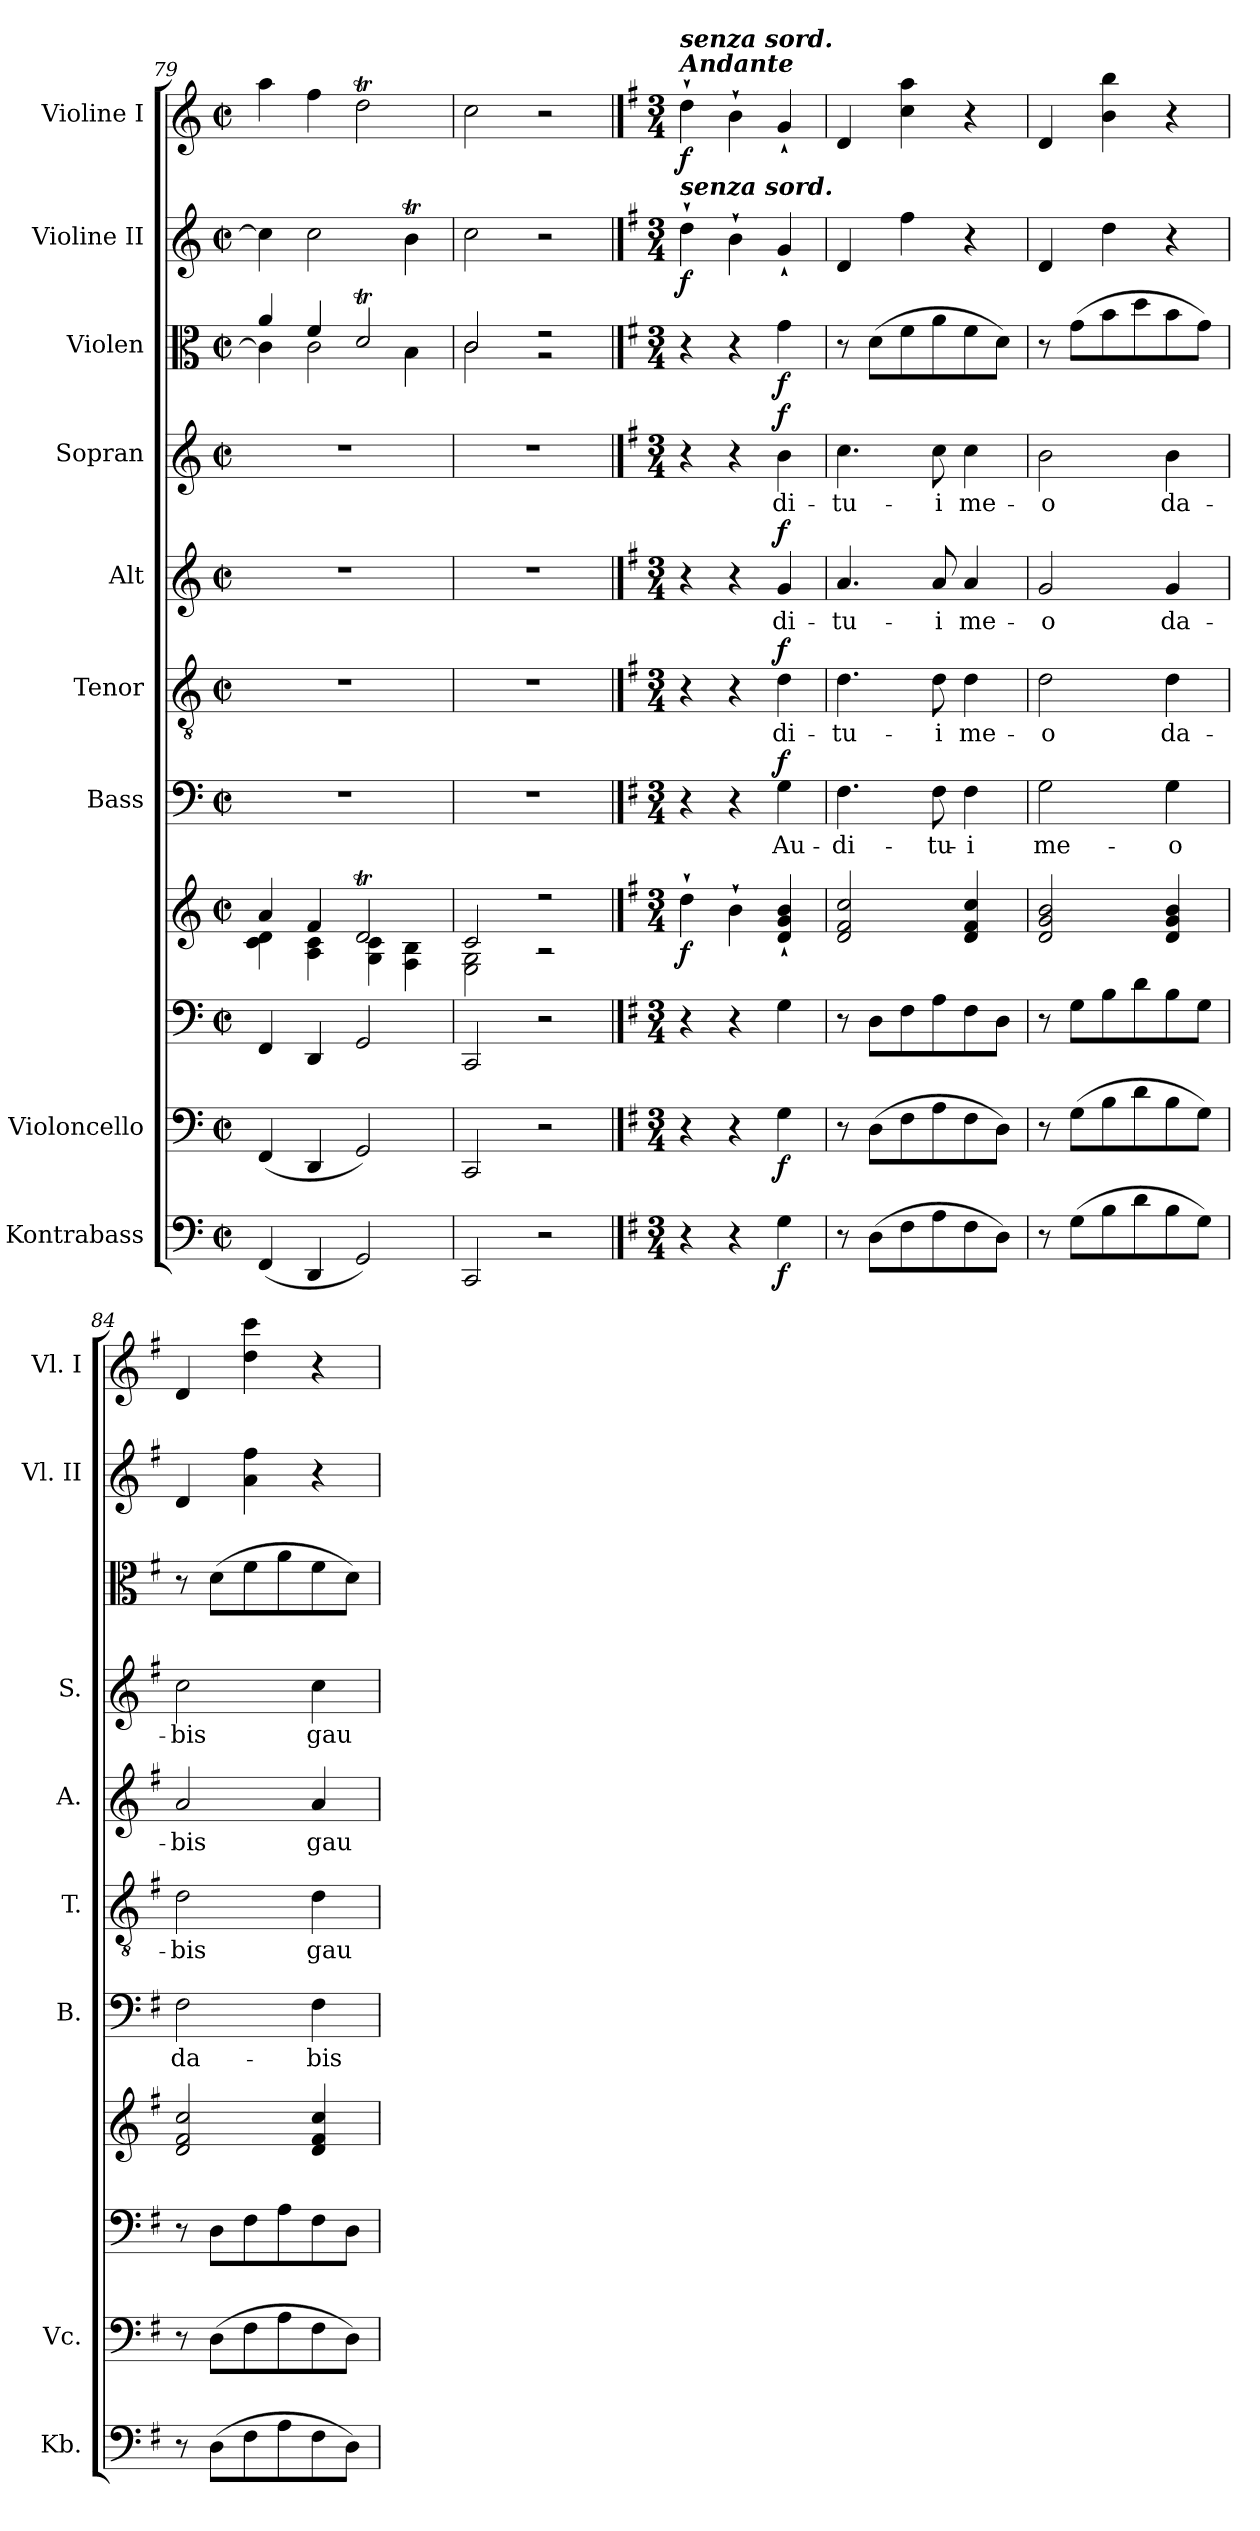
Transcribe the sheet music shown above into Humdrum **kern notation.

**kern	**dynam	**kern	**dynam	**kern	**kern	**dynam	**kern	**text	**dynam	**kern	**text	**dynam	**kern	**text	**dynam	**kern	**text	**dynam	**kern	**dynam	**kern	**dynam	**kern	**dynam
*part10	*part10	*part9	*part9	*part8	*part8	*part8	*part7	*part7	*part7	*part6	*part6	*part6	*part5	*part5	*part5	*part4	*part4	*part4	*part3	*part3	*part2	*part2	*part1	*part1
*staff11	*staff11	*staff10	*staff10	*staff9	*staff8	*staff8/9	*staff7	*staff7	*staff7	*staff6	*staff6	*staff6	*staff5	*staff5	*staff5	*staff4	*staff4	*staff4	*staff3	*staff3	*staff2	*staff2	*staff1	*staff1
*I"Kontrabass	*	*I"Violoncello	*	*	*	*	*I"Bass	*	*	*I"Tenor	*	*	*I"Alt	*	*	*I"Sopran	*	*	*I"Violen	*	*I"Violine II	*	*I"Violine I	*
*I'Kb.	*	*I'Vc.	*	*	*	*	*I'B.	*	*	*I'T.	*	*	*I'A.	*	*	*I'S.	*	*	*	*	*I'Vl. II	*	*I'Vl. I	*
*clefF4	*	*clefF4	*	*clefF4	*clefG2	*	*clefF4	*	*	*clefGv2	*	*	*clefG2	*	*	*clefG2	*	*	*clefC3	*	*clefG2	*	*clefG2	*
*ITrd7c12	*	*	*	*	*	*	*	*	*	*	*	*	*	*	*	*	*	*	*	*	*	*	*	*
*k[]	*	*k[]	*	*k[]	*k[]	*	*k[]	*	*	*k[]	*	*	*k[]	*	*	*k[]	*	*	*k[]	*	*k[]	*	*k[]	*
*C:	*	*C:	*	*C:	*C:	*	*C:	*	*	*C:	*	*	*C:	*	*	*C:	*	*	*C:	*	*C:	*	*C:	*
*M2/2	*	*M2/2	*	*M2/2	*M2/2	*	*M2/2	*	*	*M2/2	*	*	*M2/2	*	*	*M2/2	*	*	*M2/2	*	*M2/2	*	*M2/2	*
*met(c|)	*	*met(c|)	*	*met(c|)	*met(c|)	*	*met(c|)	*	*	*met(c|)	*	*	*met(c|)	*	*	*met(c|)	*	*	*met(c|)	*	*met(c|)	*	*met(c|)	*
=79	=79	=79	=79	=79	=79	=79	=79	=79	=79	=79	=79	=79	=79	=79	=79	=79	=79	=79	=79	=79	=79	=79	=79	=79
*	*	*	*	*	*^	*	*	*	*	*	*	*	*	*	*	*	*	*	*^	*	*	*	*	*
(<4FFF/	.	(<4FF/	.	4FF/	4a/	4c\ 4d\	.	1r	.	.	1r	.	.	1r	.	.	1r	.	.	4a/	4c\]	.	4cc\]	.	4aa\	.
4DDD/	.	4DD/	.	4DD/	4f/	4A\ 4c\	.	.	.	.	.	.	.	.	.	.	.	.	.	4f/	2c\	.	2cc\	.	4ff\	.
2GGG/)	.	2GG/)	.	2GG/	2dT/	4G\ 4c\	.	.	.	.	.	.	.	.	.	.	.	.	.	2dT/	.	.	.	.	2ddT\	.
.	.	.	.	.	.	4F\ 4B\	.	.	.	.	.	.	.	.	.	.	.	.	.	.	4B\	.	4bt\	.	.	.
=80	=80	=80	=80	=80	=80	=80	=80	=80	=80	=80	=80	=80	=80	=80	=80	=80	=80	=80	=80	=80	=80	=80	=80	=80	=80	=80
2CCC/	.	2CC/	.	2CC/	2c/	2E\ 2G\	.	1r	.	.	1r	.	.	1r	.	.	1r	.	.	2c/	2c\	.	2cc\	.	2cc\	.
2r	.	2r	.	2r	2r	2r	.	.	.	.	.	.	.	.	.	.	.	.	.	2r	2r	.	2r	.	2r	.
*	*	*	*	*	*v	*v	*	*	*	*	*	*	*	*	*	*	*	*	*	*v	*v	*	*	*	*	*
!!LO:PB:g=z
==81	==81	==81	==81	==81	==81	==81	==81	==81	==81	==81	==81	==81	==81	==81	==81	==81	==81	==81	==81	==81	==81	==81	==81	==81
*k[f#]	*	*k[f#]	*	*k[f#]	*k[f#]	*	*k[f#]	*	*	*k[f#]	*	*	*k[f#]	*	*	*k[f#]	*	*	*k[f#]	*	*k[f#]	*	*k[f#]	*
*G:	*	*G:	*	*G:	*G:	*	*G:	*	*	*G:	*	*	*G:	*	*	*G:	*	*	*G:	*	*G:	*	*G:	*
*M3/4	*	*M3/4	*	*M3/4	*M3/4	*	*M3/4	*	*	*M3/4	*	*	*M3/4	*	*	*M3/4	*	*	*M3/4	*	*M3/4	*	*M3/4	*
*	*	*	*	*	*^	*	*	*	*	*	*	*	*	*	*	*	*	*	*^	*	*	*	*	*
!	!	!	!	!	!	!	!	!	!	!	!	!	!	!	!	!	!	!	!	!	!	!	!	!	!LO:TX:a:Bi:t=Andante	!
!	!	!	!	!	!	!	!	!	!	!	!	!	!	!	!	!	!	!	!	!	!	!	!	!	!LO:TX:a:Bi:t=senza sord.	!
!	!	!	!	!	!	!	!	!	!	!	!	!	!	!	!	!	!	!	!	!	!	!	!LO:TX:a:Bi:t=senza sord.	!	!	!
!	!	!	!	!	!	!	!LO:DY:b	!	!	!	!	!	!	!	!	!	!	!	!	!	!	!	!	!LO:DY:b	!	!LO:DY:b
*	*	*	*	*	*v	*v	*	*	*	*	*	*	*	*	*	*	*	*	*	*v	*v	*	*	*	*	*
4r	.	4r	.	4r	4dd`>\	f	4r	.	.	4r	.	.	4r	.	.	4r	.	.	4r	.	4dd`>\	f	4dd`>\	f
4r	.	4r	.	4r	4b`>\	.	4r	.	.	4r	.	.	4r	.	.	4r	.	.	4r	.	4b`>\	.	4b`>\	.
!	!LO:DY:b	!	!LO:DY:b	!	!	!	!	!LO:LY:b	!LO:DY:a	!	!LO:LY:b	!LO:DY:a	!	!LO:LY:b	!LO:DY:a	!	!LO:LY:b	!LO:DY:a	!	!LO:DY:b	!	!	!	!
4GG\	f	4G\	f	4G\	4d/`< 4g/`< 4b/`<	.	4G\	Au-	f	4d\	-di-	f	4g/	-di-	f	4b\	-di-	f	4g\	f	4g`</	.	4g`</	.
=82	=82	=82	=82	=82	=82	=82	=82	=82	=82	=82	=82	=82	=82	=82	=82	=82	=82	=82	=82	=82	=82	=82	=82	=82
!	!	!	!	!	!	!	!	!LO:LY:b	!	!	!LO:LY:b	!	!	!LO:LY:b	!	!	!LO:LY:b	!	!	!	!	!	!	!
8r	.	8r	.	8r	2d/ 2f#/ 2cc/	.	4.F#\	-di-	.	4.d\	-tu-	.	4.a/	-tu-	.	4.cc\	-tu-	.	8r	.	4d/	.	4d/	.
(>8DD\L	.	(>8D\L	.	8D\L	.	.	.	.	.	.	.	.	.	.	.	.	.	.	(>8d\L	.	.	.	.	.
8FF#\	.	8F#\	.	8F#\	.	.	.	.	.	.	.	.	.	.	.	.	.	.	8f#\	.	4ff#\	.	4cc\ 4aa\	.
!	!	!	!	!	!	!	!	!LO:LY:b	!	!	!LO:LY:b	!	!	!LO:LY:b	!	!	!LO:LY:b	!	!	!	!	!	!	!
8AA\	.	8A\	.	8A\	.	.	8F#\	-tu-	.	8d\	-i	.	8a/	-i	.	8cc\	-i	.	8a\	.	.	.	.	.
!	!	!	!	!	!	!	!	!LO:LY:b	!	!	!LO:LY:b	!	!	!LO:LY:b	!	!	!LO:LY:b	!	!	!	!	!	!	!
8FF#\	.	8F#\	.	8F#\	4d/ 4f#/ 4cc/	.	4F#\	-i	.	4d\	me-	.	4a/	me-	.	4cc\	me-	.	8f#\	.	4r	.	4r	.
8DD\J)	.	8D\J)	.	8D\J	.	.	.	.	.	.	.	.	.	.	.	.	.	.	8d\J)	.	.	.	.	.
=83	=83	=83	=83	=83	=83	=83	=83	=83	=83	=83	=83	=83	=83	=83	=83	=83	=83	=83	=83	=83	=83	=83	=83	=83
!	!	!	!	!	!	!	!	!LO:LY:b	!	!	!LO:LY:b	!	!	!LO:LY:b	!	!	!LO:LY:b	!	!	!	!	!	!	!
8r	.	8r	.	8r	2d/ 2g/ 2b/	.	2G\	me-	.	2d\	-o	.	2g/	-o	.	2b\	-o	.	8r	.	4d/	.	4d/	.
(>8GG\L	.	(>8G\L	.	8G\L	.	.	.	.	.	.	.	.	.	.	.	.	.	.	(>8g\L	.	.	.	.	.
8BB\	.	8B\	.	8B\	.	.	.	.	.	.	.	.	.	.	.	.	.	.	8b\	.	4dd\	.	4b\ 4bb\	.
8D\	.	8d\	.	8d\	.	.	.	.	.	.	.	.	.	.	.	.	.	.	8dd\	.	.	.	.	.
!	!	!	!	!	!	!	!	!LO:LY:b	!	!	!LO:LY:b	!	!	!LO:LY:b	!	!	!LO:LY:b	!	!	!	!	!	!	!
8BB\	.	8B\	.	8B\	4d/ 4g/ 4b/	.	4G\	-o	.	4d\	da-	.	4g/	da-	.	4b\	da-	.	8b\	.	4r	.	4r	.
8GG\J)	.	8G\J)	.	8G\J	.	.	.	.	.	.	.	.	.	.	.	.	.	.	8g\J)	.	.	.	.	.
=84	=84	=84	=84	=84	=84	=84	=84	=84	=84	=84	=84	=84	=84	=84	=84	=84	=84	=84	=84	=84	=84	=84	=84	=84
!	!	!	!	!	!	!	!	!LO:LY:b	!	!	!LO:LY:b	!	!	!LO:LY:b	!	!	!LO:LY:b	!	!	!	!	!	!	!
8r	.	8r	.	8r	2d/ 2f#/ 2cc/	.	2F#\	da-	.	2d\	-bis	.	2a/	-bis	.	2cc\	-bis	.	8r	.	4d/	.	4d/	.
(>8DD\L	.	(>8D\L	.	8D\L	.	.	.	.	.	.	.	.	.	.	.	.	.	.	(>8d\L	.	.	.	.	.
8FF#\	.	8F#\	.	8F#\	.	.	.	.	.	.	.	.	.	.	.	.	.	.	8f#\	.	4a\ 4ff#\	.	4dd\ 4ccc\	.
8AA\	.	8A\	.	8A\	.	.	.	.	.	.	.	.	.	.	.	.	.	.	8a\	.	.	.	.	.
!	!	!	!	!	!	!	!	!LO:LY:b	!	!	!LO:LY:b	!	!	!LO:LY:b	!	!	!LO:LY:b	!	!	!	!	!	!	!
8FF#\	.	8F#\	.	8F#\	4d/ 4f#/ 4cc/	.	4F#\	-bis	.	4d\	gau-	.	4a/	gau-	.	4cc\	gau-	.	8f#\	.	4r	.	4r	.
8DD\J)	.	8D\J)	.	8D\J	.	.	.	.	.	.	.	.	.	.	.	.	.	.	8d\J)	.	.	.	.	.
=	=	=	=	=	=	=	=	=	=	=	=	=	=	=	=	=	=	=	=	=	=	=	=	=
*-	*-	*-	*-	*-	*-	*-	*-	*-	*-	*-	*-	*-	*-	*-	*-	*-	*-	*-	*-	*-	*-	*-	*-	*-
